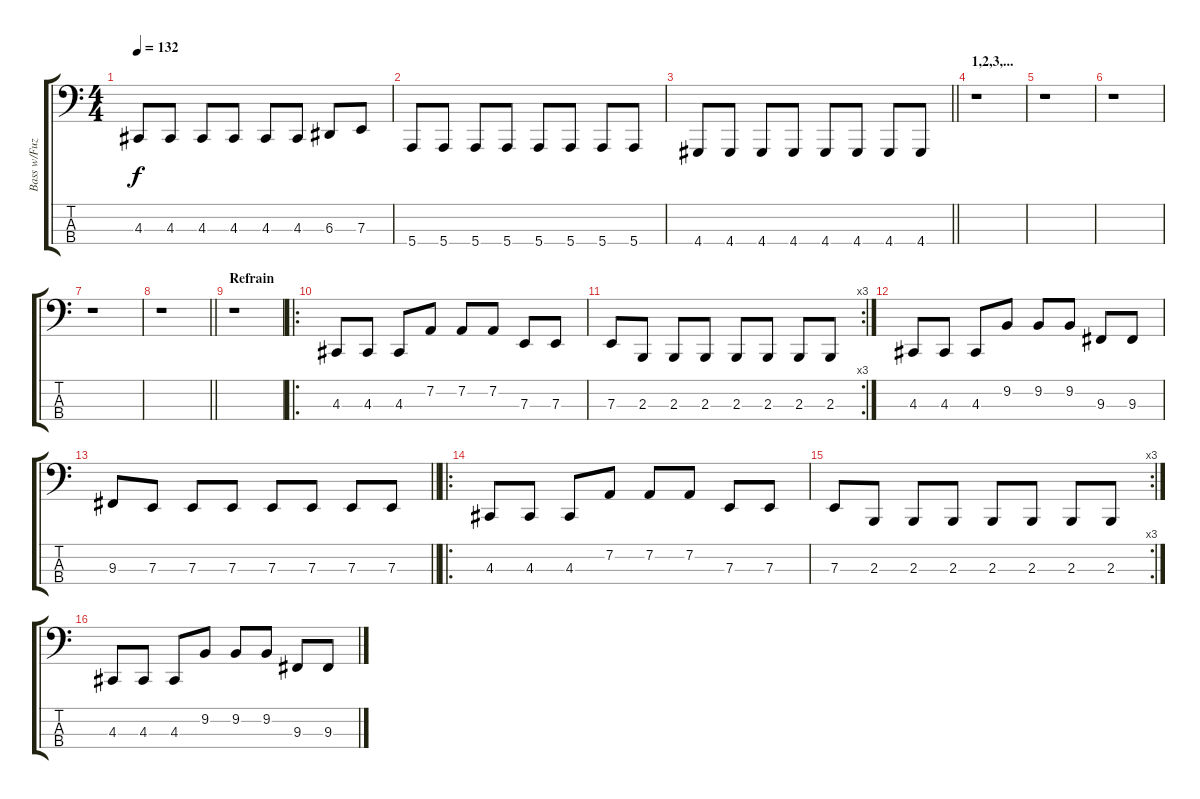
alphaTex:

\track ("Bass w/Fuzz - ?" "Bass w/Fuz") {instrument lead2sawtooth}
\staff {score tabs}
\tuning (G2 D2 A1 E1) {hide}
\ts (4 4)
\tempo 132
\clef f4
\ks c
4.3.8{dy f} 4.3.8 4.3.8 4.3.8 4.3.8 4.3.8 6.3.8 7.3.8 |
5.4.8 5.4.8 5.4.8 5.4.8 5.4.8 5.4.8 5.4.8 5.4.8 |
\barLineRight lightlight
4.4.8 4.4.8 4.4.8 4.4.8 4.4.8 4.4.8 4.4.8 4.4.8 |
\section ("" "1,2,3,...")
r.1 |
r.1 |
r.1 |
r.1 |
\barLineRight lightlight
r.1 |
\section ("" "Refrain")
r.1 |
\ro
4.3.8 4.3.8 4.3.8 7.2.8 7.2.8 7.2.8 7.3.8 7.3.8 |
\rc 3
7.3.8 2.3.8 2.3.8 2.3.8 2.3.8 2.3.8 2.3.8 2.3.8 |
4.3.8 4.3.8 4.3.8 9.2.8 9.2.8 9.2.8 9.3.8 9.3.8 |
\barLineRight lightlight
9.3.8 7.3.8 7.3.8 7.3.8 7.3.8 7.3.8 7.3.8 7.3.8 |
\ro
4.3.8 4.3.8 4.3.8 7.2.8 7.2.8 7.2.8 7.3.8 7.3.8 |
\rc 3
7.3.8 2.3.8 2.3.8 2.3.8 2.3.8 2.3.8 2.3.8 2.3.8 |
4.3.8 4.3.8 4.3.8 9.2.8 9.2.8 9.2.8 9.3.8 9.3.8
